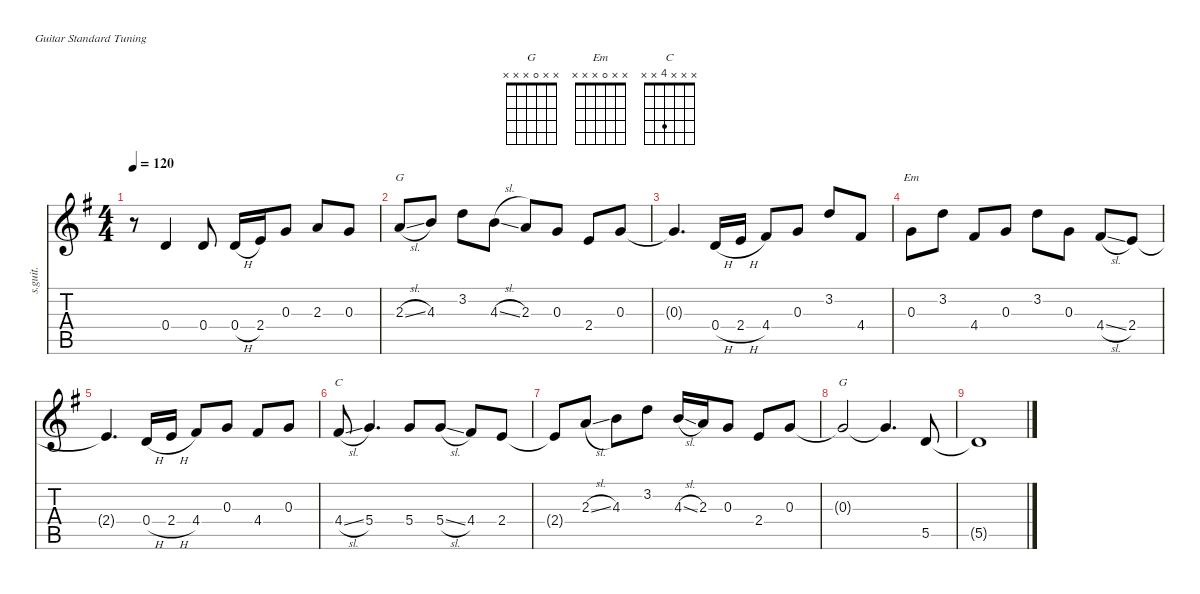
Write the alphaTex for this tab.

\defaultSystemsLayout 4
\hideDynamics
\bracketExtendMode nobrackets
\track ("Steel Guitar" "s.guit.") {instrument acousticguitarsteel}
\staff {score tabs}
\tuning (E4 B3 G3 D3 A2 E2)
\chord ("G" x x 2 x x x) {showfingering false}
\chord ("Em" x x 0 x x x) {showfingering false}
\chord ("C" x x x 4 x x) {showfingering false}
\chord ("G" x x 0 x x x) {showfingering false}
\ts (4 4)
\tempo 120
\clef g2
\ks g
r.8{dy mf instrument acousticguitarsteel beam Down} 0.4{acc forcenatural}.4{beam Up} 0.4{acc forcenatural}.8{beam Up} 0.4{h acc forcenatural}.16{beam Up} 2.4{acc forcenatural}.16{beam Up} 0.3{acc forcenatural}.8{beam Up} 2.3{acc forcenatural}.8{beam Up} 0.3{acc forcenatural}.8{beam Up} |
2.3{sl acc forcenatural}.8{ch "G" beam Up} 4.3{acc forcenatural}.8{beam Up} 3.2{acc forcenatural}.8{beam Down} 4.3{sl acc forcenatural}.8{beam Down} 2.3{acc forcenatural}.8{beam Up} 0.3{acc forcenatural}.8{beam Up} 2.4{acc forcenatural}.8{beam Up} 0.3{acc forcenatural}.8{beam Up} |
0.3{t acc forcenatural}.4{d beam Up} 0.4{h acc forcenatural}.16{beam Up} 2.4{h acc forcenatural}.16{beam Up} 4.4{acc #}.8{beam Up} 0.3{acc forcenatural}.8{beam Up} 3.2{acc forcenatural}.8{beam Up} 4.4{acc #}.8{beam Up} |
0.3{acc forcenatural}.8{ch "Em" beam Down} 3.2{acc forcenatural}.8{beam Down} 4.4{acc #}.8{beam Up} 0.3{acc forcenatural}.8{beam Up} 3.2{acc forcenatural}.8{beam Down} 0.3{acc forcenatural}.8{beam Down} 4.4{sl acc #}.8{beam Up} 2.4{acc forcenatural}.8{beam Up} |
2.4{t acc forcenatural}.4{d beam Up} 0.4{h acc forcenatural}.16{beam Up} 2.4{h acc forcenatural}.16{beam Up} 4.4{acc #}.8{beam Up} 0.3{acc forcenatural}.8{beam Up} 4.4{acc #}.8{beam Up} 0.3{acc forcenatural}.8{beam Up} |
4.4{sl acc #}.8{ch "C" beam Up} 5.4{acc forcenatural}.4{d beam Up} 5.4{acc forcenatural}.8{beam Up} 5.4{sl acc forcenatural}.8{beam Up} 4.4{acc #}.8{beam Up} 2.4{acc forcenatural}.8{beam Up} |
2.4{t acc forcenatural}.8{beam Up} 2.3{sl acc forcenatural}.8{beam Up} 4.3{acc forcenatural}.8{beam Down} 3.2{acc forcenatural}.8{beam Down} 4.3{sl acc forcenatural}.16{beam Up} 2.3{acc forcenatural}.16{beam Up} 0.3{acc forcenatural}.8{beam Up} 2.4{acc forcenatural}.8{beam Up} 0.3{acc forcenatural}.8{beam Up} |
0.3{t acc forcenatural}.2{ch "G" beam Up} 0.3{t acc forcenatural}.4{d beam Up} 5.5{acc forcenatural}.8{beam Up} |
5.5{t acc forcenatural}.1{beam Up}
